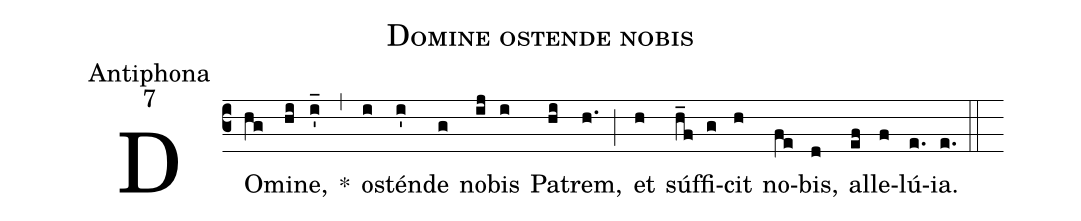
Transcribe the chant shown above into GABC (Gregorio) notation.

name:Domine ostende nobis;
office-part:Antiphona;
mode:7;
%%
(c3) DO(hg)mi(hi)ne,(i'_) *(,) o(i)stén(i')de(g) no(ij)bis(i) Pa(hi)trem,(h.) (;) et(h) súf(h_f)fi(g)cit(h) no(fe)bis,(d) al(ef)le(f)lú(e.)ia.(e.) (::)
